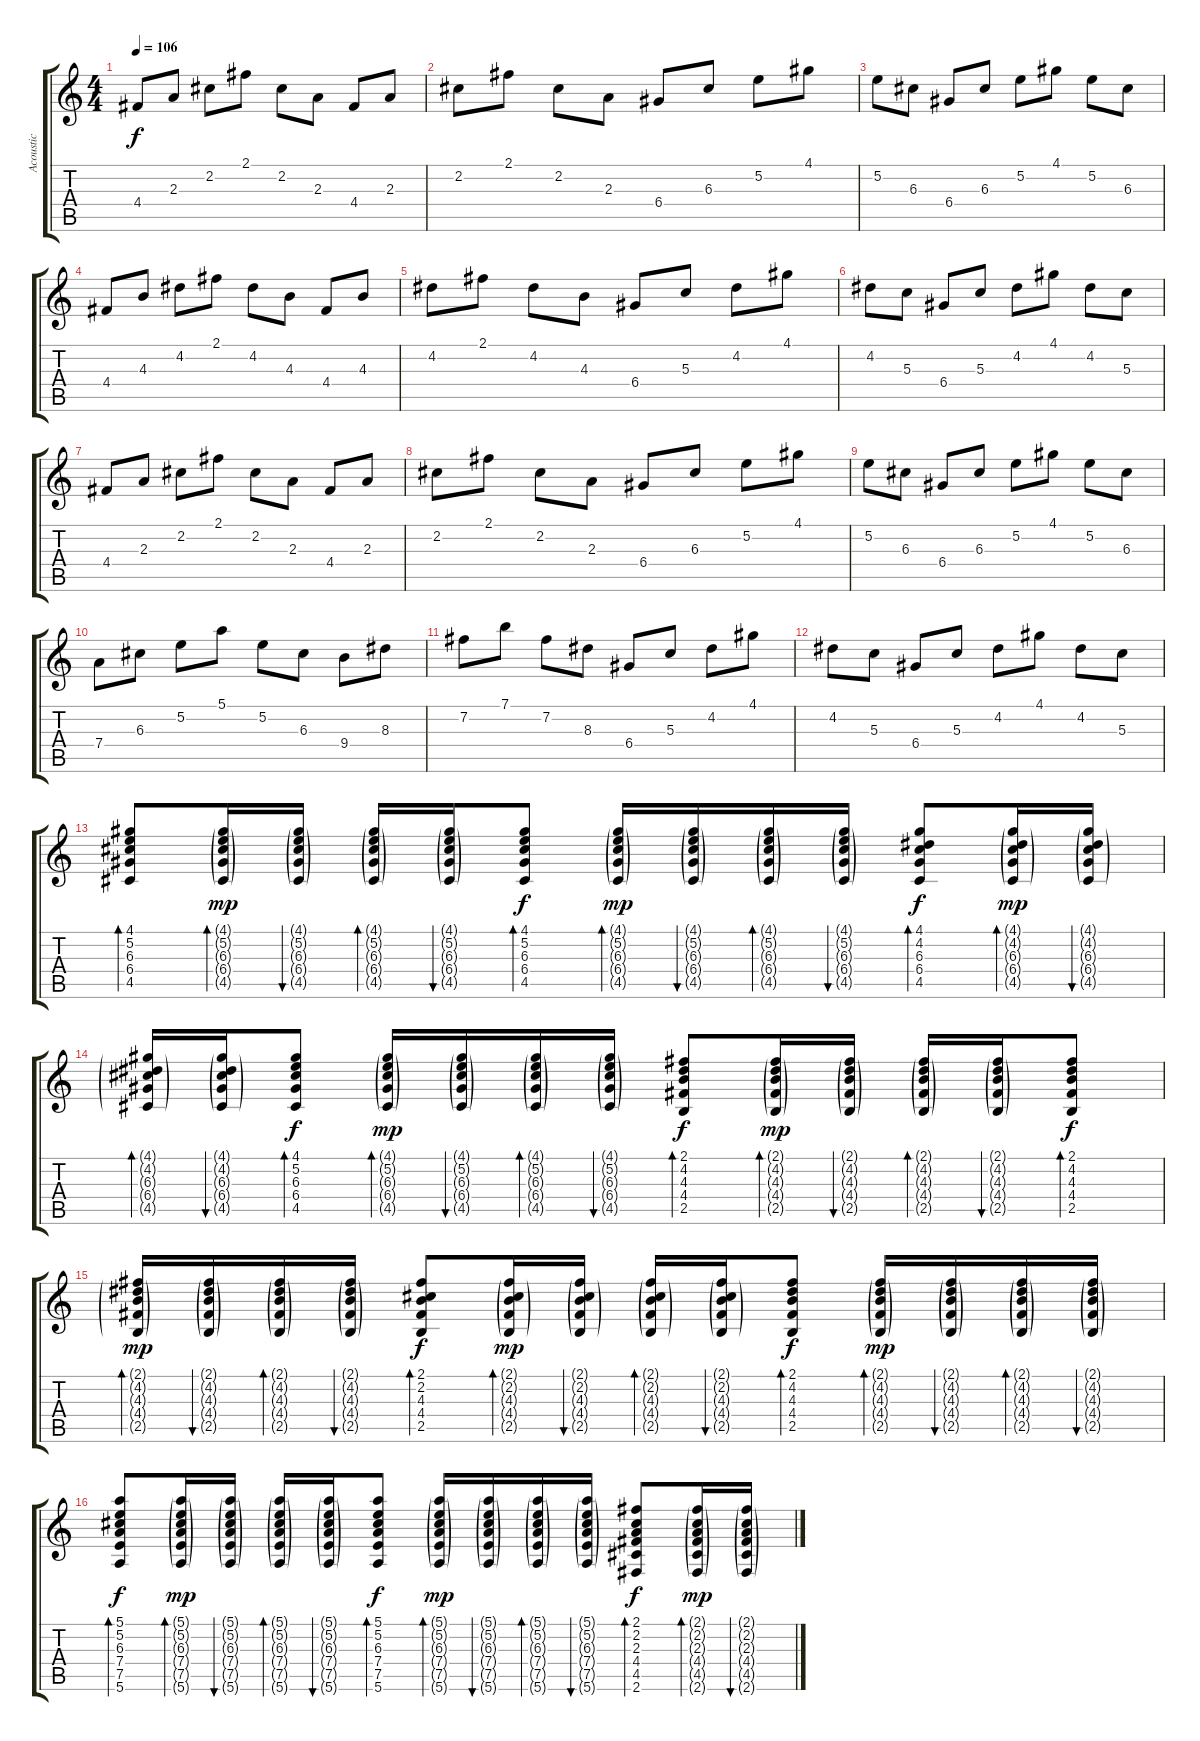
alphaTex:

\track ("Acoustic" "Acoustic") {instrument acousticguitarsteel}
\staff {score tabs}
\tuning (E4 B3 G3 D3 A2 E2) {hide}
\ts (4 4)
\tempo 106
\clef g2
\ks c
4.4.8{dy f} 2.3.8 2.2.8 2.1.8 2.2.8 2.3.8 4.4.8 2.3.8 |
2.2.8 2.1.8 2.2.8 2.3.8 6.4.8 6.3.8 5.2.8 4.1.8 |
5.2.8 6.3.8 6.4.8 6.3.8 5.2.8 4.1.8 5.2.8 6.3.8 |
4.4.8 4.3.8 4.2.8 2.1.8 4.2.8 4.3.8 4.4.8 4.3.8 |
4.2.8 2.1.8 4.2.8 4.3.8 6.4.8 5.3.8 4.2.8 4.1.8 |
4.2.8 5.3.8 6.4.8 5.3.8 4.2.8 4.1.8 4.2.8 5.3.8 |
4.4.8 2.3.8 2.2.8 2.1.8 2.2.8 2.3.8 4.4.8 2.3.8 |
2.2.8 2.1.8 2.2.8 2.3.8 6.4.8 6.3.8 5.2.8 4.1.8 |
5.2.8 6.3.8 6.4.8 6.3.8 5.2.8 4.1.8 5.2.8 6.3.8 |
7.4.8 6.3.8 5.2.8 5.1.8 5.2.8 6.3.8 9.4.8 8.3.8 |
7.2.8 7.1.8 7.2.8 8.3.8 6.4.8 5.3.8 4.2.8 4.1.8 |
4.2.8 5.3.8 6.4.8 5.3.8 4.2.8 4.1.8 4.2.8 5.3.8 |
(4.1 5.2 6.3 6.4 4.5).8{bd 60} (4.1{g} 5.2{g} 6.3{g} 6.4{g} 4.5{g}).16{bd 60 dy mp} (4.1{g} 5.2{g} 6.3{g} 6.4{g} 4.5{g}).16{bu 60} (4.1{g} 5.2{g} 6.3{g} 6.4{g} 4.5{g}).16{bd 60} (4.1{g} 5.2{g} 6.3{g} 6.4{g} 4.5{g}).16{bu 60} (4.1 5.2 6.3 6.4 4.5).8{bd 60 dy f} (4.1{g} 5.2{g} 6.3{g} 6.4{g} 4.5{g}).16{bd 60 dy mp} (4.1{g} 5.2{g} 6.3{g} 6.4{g} 4.5{g}).16{bu 60} (4.1{g} 5.2{g} 6.3{g} 6.4{g} 4.5{g}).16{bd 60} (4.1{g} 5.2{g} 6.3{g} 6.4{g} 4.5{g}).16{bu 60} (4.1 4.2 6.3 6.4 4.5).8{bd 60 dy f} (4.1{g} 4.2{g} 6.3{g} 6.4{g} 4.5{g}).16{bd 60 dy mp} (4.1{g} 4.2{g} 6.3{g} 6.4{g} 4.5{g}).16{bu 60} |
(4.1{g} 4.2{g} 6.3{g} 6.4{g} 4.5{g}).16{bd 60} (4.1{g} 4.2{g} 6.3{g} 6.4{g} 4.5{g}).16{bu 60} (4.1 5.2 6.3 6.4 4.5).8{bd 60 dy f} (4.1{g} 5.2{g} 6.3{g} 6.4{g} 4.5{g}).16{bd 60 dy mp} (4.1{g} 5.2{g} 6.3{g} 6.4{g} 4.5{g}).16{bu 60} (4.1{g} 5.2{g} 6.3{g} 6.4{g} 4.5{g}).16{bd 60} (4.1{g} 5.2{g} 6.3{g} 6.4{g} 4.5{g}).16{bu 60} (2.1 4.2 4.3 4.4 2.5).8{bd 60 dy f} (2.1{g} 4.2{g} 4.3{g} 4.4{g} 2.5{g}).16{bd 60 dy mp} (2.1{g} 4.2{g} 4.3{g} 4.4{g} 2.5{g}).16{bu 60} (2.1{g} 4.2{g} 4.3{g} 4.4{g} 2.5{g}).16{bd 60} (2.1{g} 4.2{g} 4.3{g} 4.4{g} 2.5{g}).16{bu 60} (2.1 4.2 4.3 4.4 2.5).8{bd 60 dy f} |
(2.1{g} 4.2{g} 4.3{g} 4.4{g} 2.5{g}).16{bd 60 dy mp} (2.1{g} 4.2{g} 4.3{g} 4.4{g} 2.5{g}).16{bu 60} (2.1{g} 4.2{g} 4.3{g} 4.4{g} 2.5{g}).16{bd 60} (2.1{g} 4.2{g} 4.3{g} 4.4{g} 2.5{g}).16{bu 60} (2.1 2.2 4.3 4.4 2.5).8{bd 60 dy f} (2.1{g} 2.2{g} 4.3{g} 4.4{g} 2.5{g}).16{bd 60 dy mp} (2.1{g} 2.2{g} 4.3{g} 4.4{g} 2.5{g}).16{bu 60} (2.1{g} 2.2{g} 4.3{g} 4.4{g} 2.5{g}).16{bd 60} (2.1{g} 2.2{g} 4.3{g} 4.4{g} 2.5{g}).16{bu 60} (2.1 4.2 4.3 4.4 2.5).8{bd 60 dy f} (2.1{g} 4.2{g} 4.3{g} 4.4{g} 2.5{g}).16{bd 60 dy mp} (2.1{g} 4.2{g} 4.3{g} 4.4{g} 2.5{g}).16{bu 60} (2.1{g} 4.2{g} 4.3{g} 4.4{g} 2.5{g}).16{bd 60} (2.1{g} 4.2{g} 4.3{g} 4.4{g} 2.5{g}).16{bu 60} |
(5.1 5.2 6.3 7.4 7.5 5.6).8{bd 60 dy f} (5.1{g} 5.2{g} 6.3{g} 7.4{g} 7.5{g} 5.6{g}).16{bd 60 dy mp} (5.1{g} 5.2{g} 6.3{g} 7.4{g} 7.5{g} 5.6{g}).16{bu 60} (5.1{g} 5.2{g} 6.3{g} 7.4{g} 7.5{g} 5.6{g}).16{bd 60} (5.1{g} 5.2{g} 6.3{g} 7.4{g} 7.5{g} 5.6{g}).16{bu 60} (5.1 5.2 6.3 7.4 7.5 5.6).8{bd 60 dy f} (5.1{g} 5.2{g} 6.3{g} 7.4{g} 7.5{g} 5.6{g}).16{bd 60 dy mp} (5.1{g} 5.2{g} 6.3{g} 7.4{g} 7.5{g} 5.6{g}).16{bu 60} (5.1{g} 5.2{g} 6.3{g} 7.4{g} 7.5{g} 5.6{g}).16{bd 60} (5.1{g} 5.2{g} 6.3{g} 7.4{g} 7.5{g} 5.6{g}).16{bu 60} (2.1 2.2 2.3 4.4 4.5 2.6).8{bd 60 dy f} (2.1{g} 2.2{g} 2.3{g} 4.4{g} 4.5{g} 2.6{g}).16{bd 60 dy mp} (2.1{g} 2.2{g} 2.3{g} 4.4{g} 4.5{g} 2.6{g}).16{bu 60}
